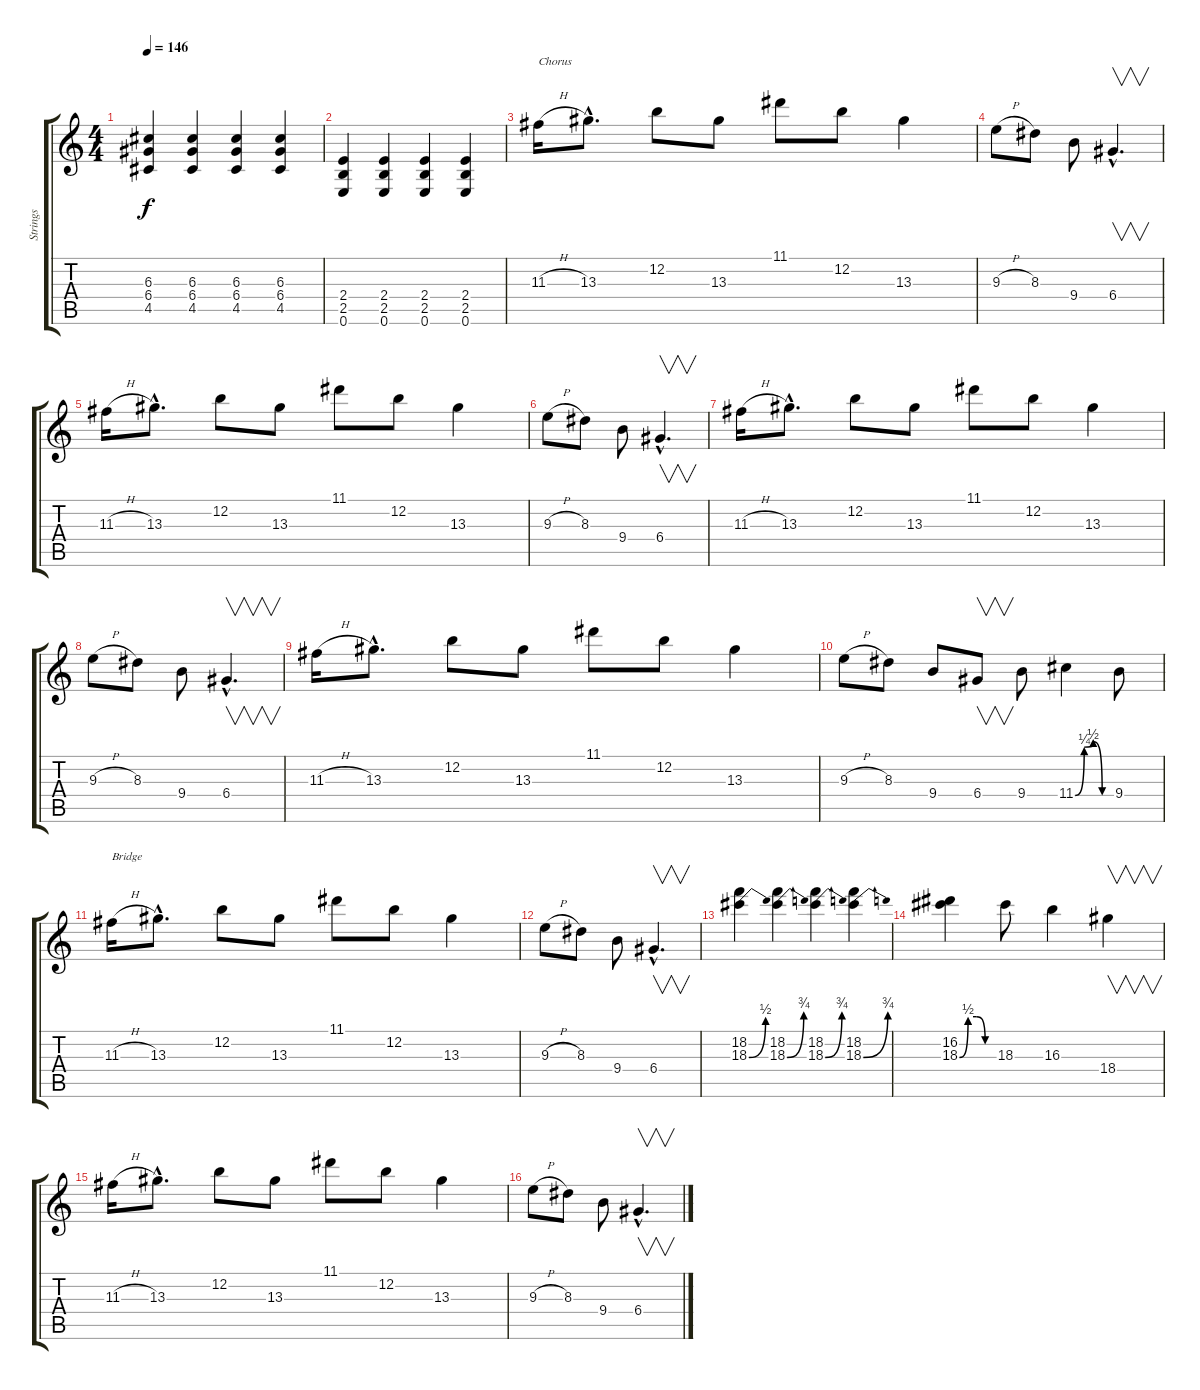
\track ("Strings" "Strings") {instrument overdrivenguitar}
\staff {score tabs}
\tuning (E4 B3 G3 D3 A2 E2) {hide}
\ts (4 4)
\tempo 146
\clef g2
\ks c
(6.3 6.4 4.5).4{dy f} (6.3 6.4 4.5).4 (6.3 6.4 4.5).4 (6.3 6.4 4.5).4 |
(2.4 2.5 0.6).4 (2.4 2.5 0.6).4 (2.4 2.5 0.6).4 (2.4 2.5 0.6).4 |
11.3{h}.16{txt "Chorus"} 13.3{hac}.8{d} 12.2.8 13.3.8 11.1.8 12.2.8 13.3.4 |
9.3{h}.8 8.3.8 9.4.8 6.4{hac}.4{v d} |
11.3{h}.16 13.3{hac}.8{d} 12.2.8 13.3.8 11.1.8 12.2.8 13.3.4 |
9.3{h}.8 8.3.8 9.4.8 6.4{hac}.4{v d} |
11.3{h}.16 13.3{hac}.8{d} 12.2.8 13.3.8 11.1.8 12.2.8 13.3.4 |
9.3{h}.8 8.3.8 9.4.8 6.4{hac}.4{v d} |
11.3{h}.16 13.3{hac}.8{d} 12.2.8 13.3.8 11.1.8 12.2.8 13.3.4 |
9.3{h}.8 8.3.8 9.4.8 6.4.8{v} 9.4.8 11.4{be (custom 0 0 15 1 30 2 45 0 60 0)}.4 9.4.8 |
11.3{h}.16{txt "Bridge"} 13.3{hac}.8{d} 12.2.8 13.3.8 11.1.8 12.2.8 13.3.4 |
9.3{h}.8 8.3.8 9.4.8 6.4{hac}.4{v d} |
(18.2 18.3{be (bend 0 0 60 2)}).4 (18.2 18.3{be (bend 0 0 60 3)}).4 (18.2 18.3{be (bend 0 0 60 3)}).4 (18.2 18.3{be (bend 0 0 60 3)}).4 |
(16.2 18.3{be (custom 0 0 15 2 30 2 45 0 60 0)}).4 18.3.8 16.3.4 18.4.4{v} |
11.3{h}.16 13.3{hac}.8{d} 12.2.8 13.3.8 11.1.8 12.2.8 13.3.4 |
9.3{h}.8 8.3.8 9.4.8 6.4{hac}.4{v d}
